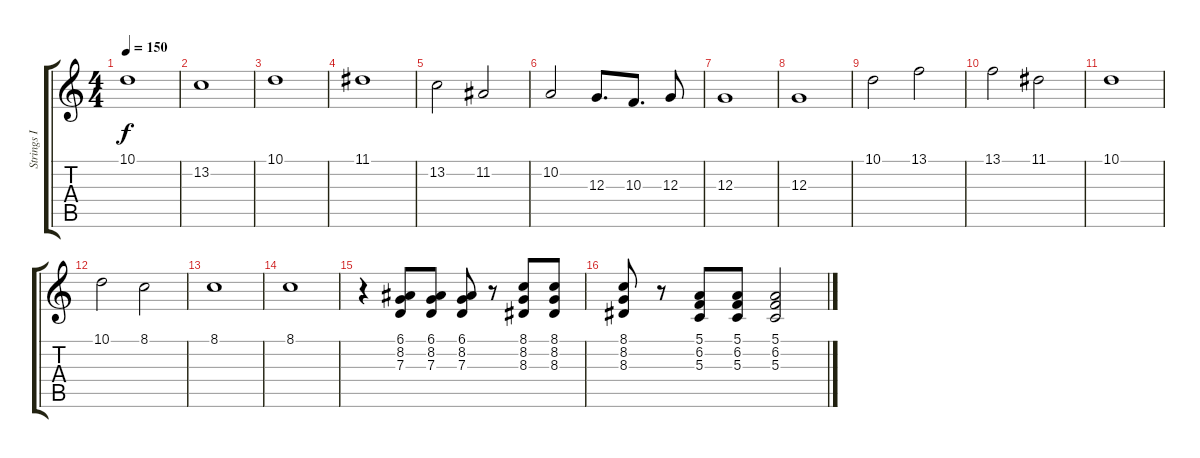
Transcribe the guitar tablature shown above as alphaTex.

\track ("Strings I" "Strings I") {instrument stringensemble1}
\staff {score tabs}
\tuning (E4 B3 G3 D3 A2 E2) {hide}
\ts (4 4)
\tempo 150
\clef g2
\ks c
10.1.1{dy f} |
13.2.1 |
10.1.1 |
11.1.1 |
13.2.2 11.2.2 |
10.2.2 12.3.8{d} 10.3.8{d} 12.3.8 |
12.3.1 |
12.3.1 |
10.1.2 13.1.2 |
13.1.2 11.1.2 |
10.1.1 |
10.1.2 8.1.2 |
8.1.1 |
8.1.1 |
r.4 (6.1 8.2 7.3).8 (6.1 8.2 7.3).8 (6.1 8.2 7.3).8 r.8 (8.1 8.2 8.3).8 (8.1 8.2 8.3).8 |
(8.1 8.2 8.3).8 r.8 (5.1 6.2 5.3).8 (5.1 6.2 5.3).8 (5.1 6.2 5.3).2
